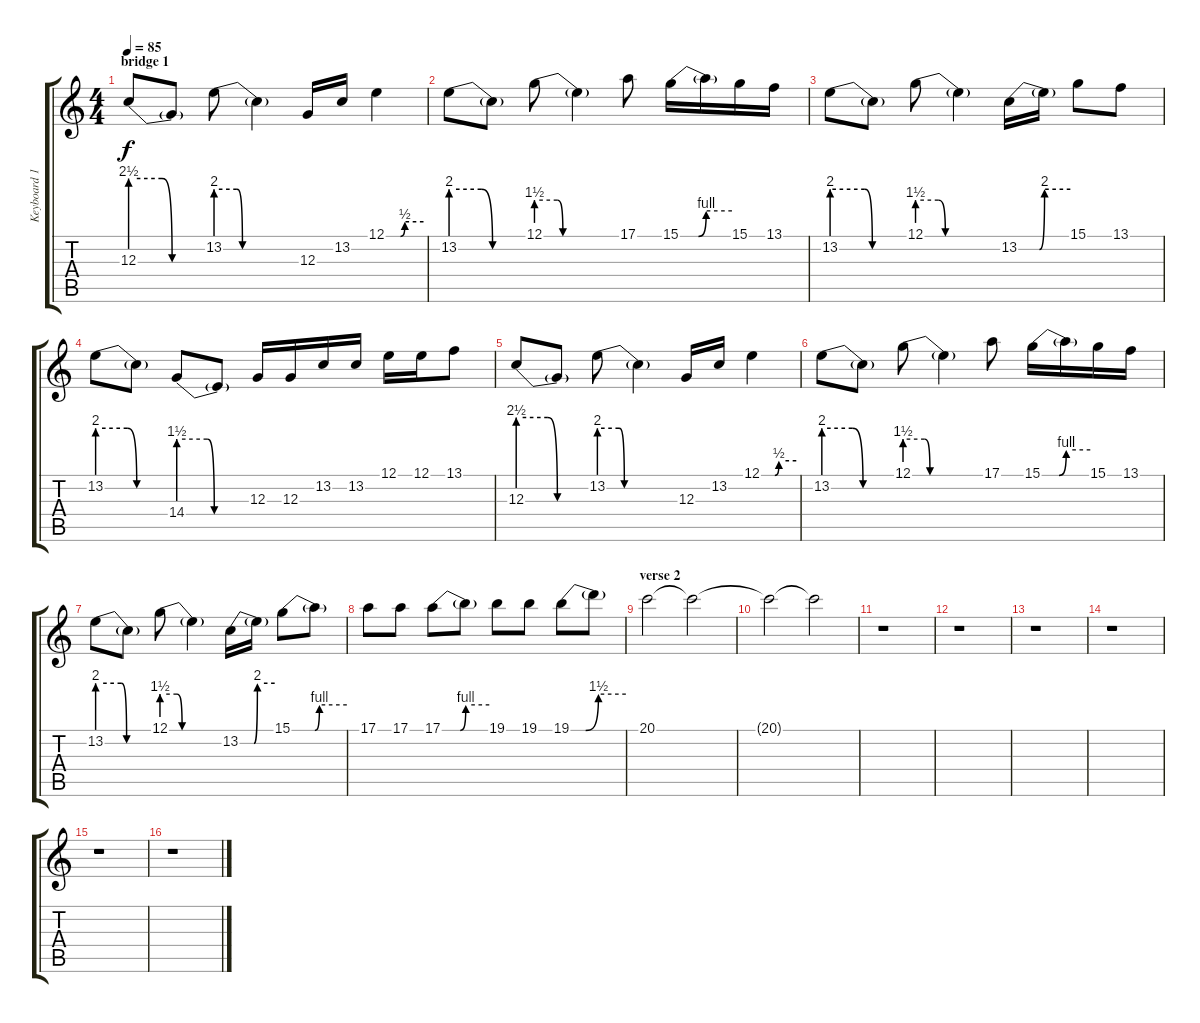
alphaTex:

\track ("Keyboard 1" "Keyboard 1") {instrument lead1square}
\staff {score tabs}
\tuning (E4 B3 G3 D3 A2 E2) {hide}
\ts (4 4)
\section ("" "bridge 1")
\tempo 85
\clef g2
\ks c
12.3{be (custom 0 10 25 10 33 0 60 0)}.8{dy f volume 14 instrument lead2sawtooth} 12.3{t}.8 13.2{be (custom 0 8 15 8 19 0 60 0)}.8 13.2{t}.4 12.3.16 13.2.16 12.1{be (custom 0 0 23 0 30 2 60 2)}.4 |
13.2{be (custom 0 8 24 8 33 0 60 0)}.8 13.2{t}.8 12.1{be (custom 0 6 15 6 19 0 40 0 60 0)}.8 12.1{t}.4 17.1.8 15.1{be (custom 0 0 21 0 30 4 60 4)}.16 15.1{t}.16 15.1.16 13.1.16 |
13.2{be (custom 0 8 26 8 32 0 60 0)}.8 13.2{t}.8 12.1{be (custom 0 6 15 6 20 0 60 0)}.8 12.1{t}.4 13.2{be (custom 0 0 24 0 30 8 60 8)}.16 13.2{t}.16 15.1.8 13.1.8 |
13.2{be (custom 0 8 25 8 33 0 60 0)}.8 13.2{t}.8 14.4{be (custom 0 6 24 6 30 0 60 0)}.8 14.4{t}.8 12.3.16 12.3.16 13.2.16 13.2.16 12.1.16 12.1.16 13.1.8 |
12.3{be (custom 0 10 25 10 33 0 60 0)}.8 12.3{t}.8 13.2{be (custom 0 8 15 8 19 0 60 0)}.8 13.2{t}.4 12.3.16 13.2.16 12.1{be (custom 0 0 23 0 30 2 60 2)}.4 |
13.2{be (custom 0 8 24 8 33 0 60 0)}.8 13.2{t}.8 12.1{be (custom 0 6 15 6 19 0 40 0 60 0)}.8 12.1{t}.4 17.1.8 15.1{be (custom 0 0 21 0 30 4 60 4)}.16 15.1{t}.16 15.1.16 13.1.16 |
13.2{be (custom 0 8 26 8 32 0 60 0)}.8 13.2{t}.8 12.1{be (custom 0 6 15 6 20 0 60 0)}.8 12.1{t}.4 13.2{be (custom 0 0 24 0 30 8 60 8)}.16 13.2{t}.16 15.1{be (custom 0 0 25 0 30 4 60 4)}.8 15.1{t}.8 |
17.1.8 17.1.8 17.1{be (custom 0 0 23 0 30 4 60 4)}.8 17.1{t}.8 19.1.8 19.1.8 19.1{be (custom 0 0 16 0 30 6 60 6)}.8 19.1{t}.8 |
\section ("" "verse 2")
20.1.2 20.1{t}.2{volume 10} |
20.1{t}.2{volume 6} 20.1{t}.2{volume 0} |
r.1 |
r.1 |
r.1 |
r.1 |
r.1 |
r.1
